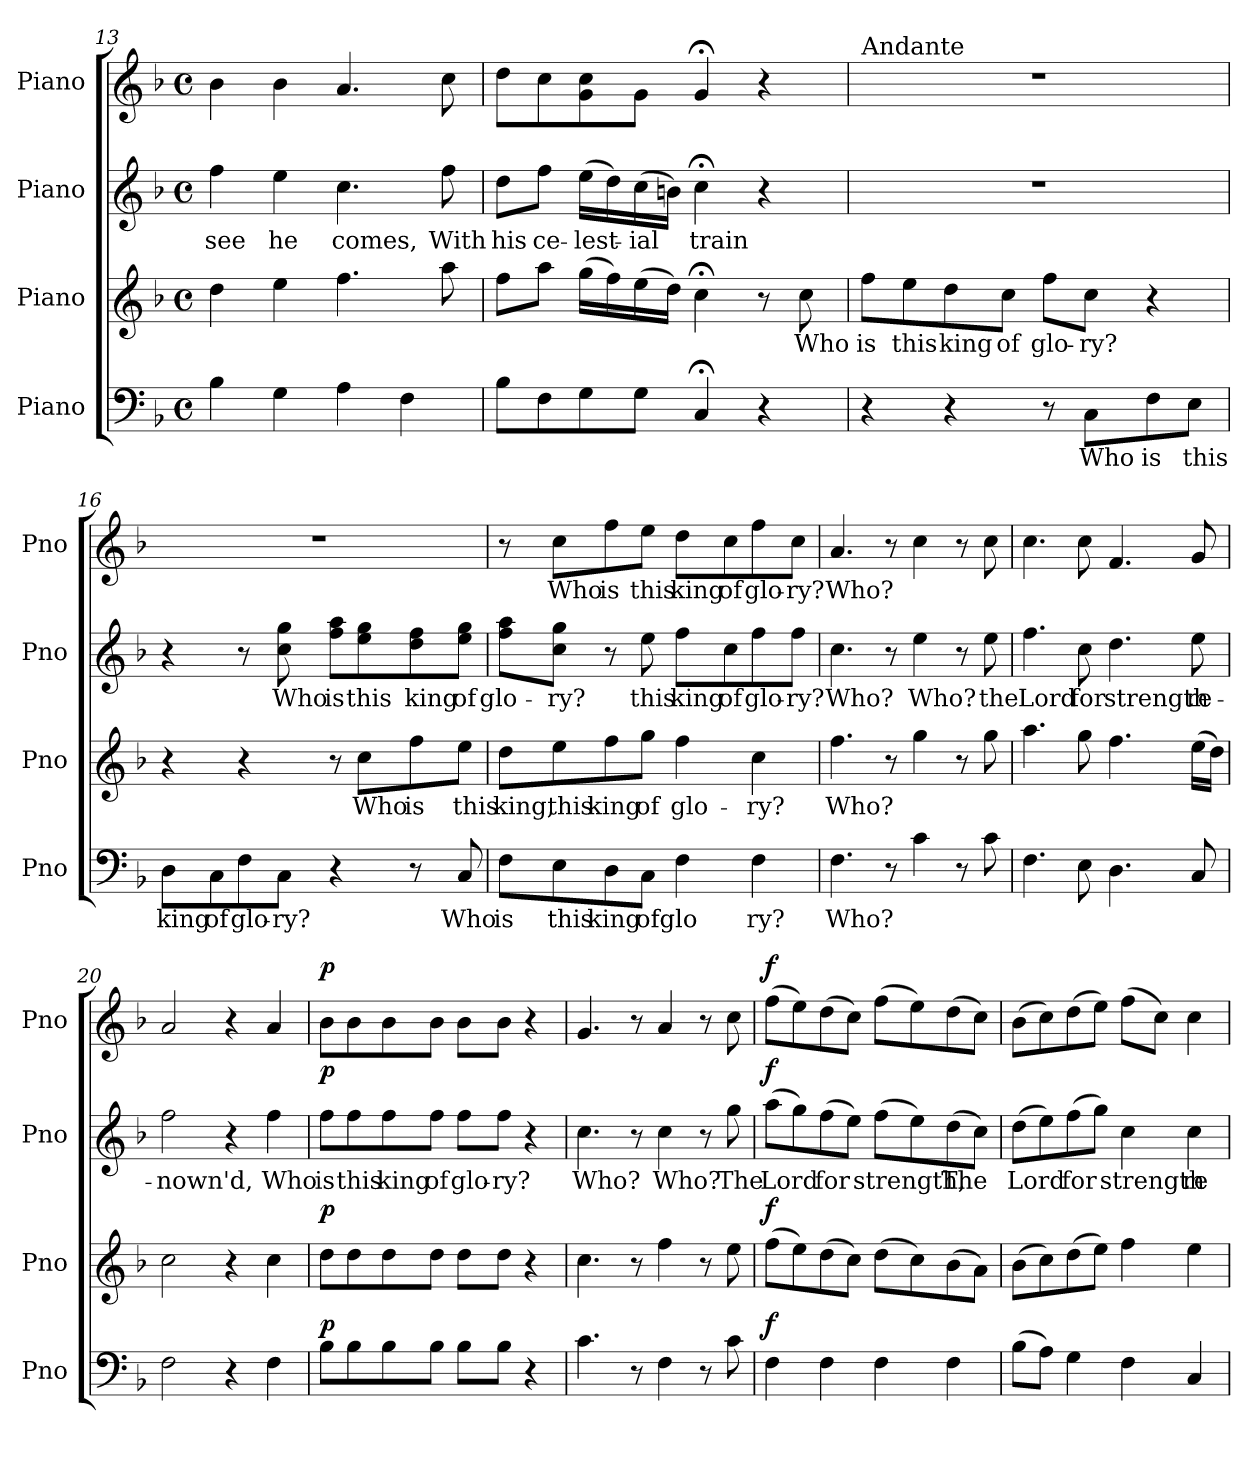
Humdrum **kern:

**kern	**text	**dynam	**kern	**text	**dynam	**kern	**text	**dynam	**kern	**text	**dynam
*part4	*part4	*part4	*part3	*part3	*part3	*part2	*part2	*part2	*part1	*part1	*part1
*staff4	*staff4	*staff4	*staff3	*staff3	*staff3	*staff2	*staff2	*staff2	*staff1	*staff1	*staff1
*I"Piano	*	*	*I"Piano	*	*	*I"Piano	*	*	*I"Piano	*	*
*I'Pno	*	*	*I'Pno	*	*	*I'Pno	*	*	*I'Pno	*	*
*clefF4	*	*	*clefG2	*	*	*clefG2	*	*	*clefG2	*	*
*k[b-]	*	*	*k[b-]	*	*	*k[b-]	*	*	*k[b-]	*	*
*M4/4	*	*	*M4/4	*	*	*M4/4	*	*	*M4/4	*	*
*met(c)	*	*	*met(c)	*	*	*met(c)	*	*	*met(c)	*	*
=13	=13	=13	=13	=13	=13	=13	=13	=13	=13	=13	=13
!	!	!	!	!	!	!	!LO:LY:b	!	!	!	!
4B-\	.	.	4dd\	.	.	4ff\	see	.	4b-\	.	.
!	!	!	!	!	!	!	!LO:LY:b	!	!	!	!
4G\	.	.	4ee\	.	.	4ee\	he	.	4b-\	.	.
!	!	!	!	!	!	!	!LO:LY:b	!	!	!	!
4A\	.	.	4.ff\	.	.	4.cc\	comes,	.	4.a/	.	.
4F\	.	.	.	.	.	.	.	.	.	.	.
!	!	!	!	!	!	!	!LO:LY:b	!	!	!	!
.	.	.	8aa\	.	.	8ff\	With	.	8cc\	.	.
!!LO:LB:g=z
=14	=14	=14	=14	=14	=14	=14	=14	=14	=14	=14	=14
!	!	!	!	!	!	!	!LO:LY:b	!	!	!	!
8B-\L	.	.	8ff\L	.	.	8dd\L	his	.	8dd\L	.	.
!	!	!	!	!	!	!	!LO:LY:b	!	!	!	!
8F\	.	.	8aa\J	.	.	8ff\J	ce-	.	8cc\	.	.
!	!	!	!	!	!	!	!LO:LY:b	!	!	!	!
8G\	.	.	(>16gg\LL	.	.	(>16ee\LL	-lest-	.	8g\ 8cc\	.	.
.	.	.	16ff\)	.	.	16dd\)	.	.	.	.	.
!	!	!	!	!	!	!	!LO:LY:b	!	!	!	!
8G\J	.	.	(>16ee\	.	.	(>16cc\	-ial	.	8g\J	.	.
.	.	.	16dd\JJ)	.	.	16bn\JJ)	.	.	.	.	.
!	!	!	!	!	!	!	!LO:LY:b	!	!	!	!
4C;</	.	.	4cc;<\	.	.	4cc;<\	train	.	4g;</	.	.
4r	.	.	8r	.	.	4r	.	.	4r	.	.
!	!	!	!	!LO:LY:b	!	!	!	!	!	!	!
.	.	.	8cc\	Who	.	.	.	.	.	.	.
=15	=15	=15	=15	=15	=15	=15	=15	=15	=15	=15	=15
!	!	!	!	!	!	!	!	!	!LO:TX:a:t=Andante	!	!
!	!	!	!	!LO:LY:b	!	!	!	!	!	!	!
4r	.	.	8ff\L	is	.	1r	.	.	1r	.	.
!	!	!	!	!LO:LY:b	!	!	!	!	!	!	!
.	.	.	8ee\	this	.	.	.	.	.	.	.
!	!	!	!	!LO:LY:b	!	!	!	!	!	!	!
4r	.	.	8dd\	king	.	.	.	.	.	.	.
!	!	!	!	!LO:LY:b	!	!	!	!	!	!	!
.	.	.	8cc\J	of	.	.	.	.	.	.	.
!	!	!	!	!LO:LY:b	!	!	!	!	!	!	!
8r	.	.	8ff\L	glo-	.	.	.	.	.	.	.
!	!LO:LY:b	!	!	!LO:LY:b	!	!	!	!	!	!	!
8C\L	Who	.	8cc\J	-ry?	.	.	.	.	.	.	.
!	!LO:LY:b	!	!	!	!	!	!	!	!	!	!
8F\	is	.	4r	.	.	.	.	.	.	.	.
!	!LO:LY:b	!	!	!	!	!	!	!	!	!	!
8E\J	this	.	.	.	.	.	.	.	.	.	.
=16	=16	=16	=16	=16	=16	=16	=16	=16	=16	=16	=16
!	!LO:LY:b	!	!	!	!	!	!	!	!	!	!
8D\L	king	.	4r	.	.	4r	.	.	1r	.	.
!	!LO:LY:b	!	!	!	!	!	!	!	!	!	!
8C\	of	.	.	.	.	.	.	.	.	.	.
!	!LO:LY:b	!	!	!	!	!	!	!	!	!	!
8F\	glo-	.	4r	.	.	8r	.	.	.	.	.
!	!LO:LY:b	!	!	!	!	!	!LO:LY:b	!	!	!	!
8C\J	-ry?	.	.	.	.	8cc\ 8gg\	Who	.	.	.	.
!	!	!	!	!	!	!	!LO:LY:b	!	!	!	!
4r	.	.	8r	.	.	8ff\ 8aa\L	is	.	.	.	.
!	!	!	!	!LO:LY:b	!	!	!LO:LY:b	!	!	!	!
.	.	.	8cc\L	Who	.	8ee\ 8gg\	this	.	.	.	.
!	!	!	!	!LO:LY:b	!	!	!LO:LY:b	!	!	!	!
8r	.	.	8ff\	is	.	8dd\ 8ff\	king	.	.	.	.
!	!LO:LY:b	!	!	!LO:LY:b	!	!	!LO:LY:b	!	!	!	!
8C/	Who	.	8ee\J	this	.	8ee\ 8gg\J	of	.	.	.	.
!!LO:LB:g=z
=17	=17	=17	=17	=17	=17	=17	=17	=17	=17	=17	=17
!	!LO:LY:b	!	!	!LO:LY:b	!	!	!LO:LY:b	!	!	!	!
8F\L	is	.	8dd\L	king,	.	8ff\ 8aa\L	glo-	.	8r	.	.
!	!LO:LY:b	!	!	!LO:LY:b	!	!	!LO:LY:b	!	!	!LO:LY:b	!
8E\	this	.	8ee\	this	.	8cc\ 8gg\J	-ry?	.	8cc\L	Who	.
!	!LO:LY:b	!	!	!LO:LY:b	!	!	!	!	!	!LO:LY:b	!
8D\	king	.	8ff\	king	.	8r	.	.	8ff\	is	.
!	!LO:LY:b	!	!	!LO:LY:b	!	!	!LO:LY:b	!	!	!LO:LY:b	!
8C\J	ofglo	.	8gg\J	of	.	8ee\	this	.	8ee\J	this	.
!	!	!	!	!LO:LY:b	!	!	!LO:LY:b	!	!	!LO:LY:b	!
4F\	.	.	4ff\	glo-	.	8ff\L	king	.	8dd\L	king	.
!	!	!	!	!	!	!	!LO:LY:b	!	!	!LO:LY:b	!
.	.	.	.	.	.	8cc\	of	.	8cc\	of	.
!	!LO:LY:b	!	!	!LO:LY:b	!	!	!LO:LY:b	!	!	!LO:LY:b	!
4F\	ry?	.	4cc\	-ry?	.	8ff\	glo-	.	8ff\	glo-	.
!	!	!	!	!	!	!	!LO:LY:b	!	!	!LO:LY:b	!
.	.	.	.	.	.	8ff\J	-ry?	.	8cc\J	-ry?	.
=18	=18	=18	=18	=18	=18	=18	=18	=18	=18	=18	=18
!	!LO:LY:b	!	!	!LO:LY:b	!	!	!LO:LY:b	!	!	!LO:LY:b	!
4.F\	Who?	.	4.ff\	Who?	.	4.cc\	Who?	.	4.a/	Who?	.
8r	.	.	8r	.	.	8r	.	.	8r	.	.
!	!	!	!	!	!	!	!LO:LY:b	!	!	!	!
4c\	.	.	4gg\	.	.	4ee\	Who?	.	4cc\	.	.
8r	.	.	8r	.	.	8r	.	.	8r	.	.
!	!	!	!	!	!	!	!LO:LY:b	!	!	!	!
8c\	.	.	8gg\	.	.	8ee\	the	.	8cc\	.	.
=19	=19	=19	=19	=19	=19	=19	=19	=19	=19	=19	=19
!	!	!	!	!	!	!	!LO:LY:b	!	!	!	!
4.F\	.	.	4.aa\	.	.	4.ff\	Lord	.	4.cc\	.	.
!	!	!	!	!	!	!	!LO:LY:b	!	!	!	!
8E\	.	.	8gg\	.	.	8cc\	for	.	8cc\	.	.
!	!	!	!	!	!	!	!LO:LY:b	!	!	!	!
4.D\	.	.	4.ff\	.	.	4.dd\	strength	.	4.f/	.	.
!	!	!	!	!	!	!	!LO:LY:b	!	!	!	!
8C/	.	.	(>16ee\LL	.	.	8ee\	re-	.	8g/	.	.
.	.	.	16dd\JJ)	.	.	.	.	.	.	.	.
=20	=20	=20	=20	=20	=20	=20	=20	=20	=20	=20	=20
!	!	!	!	!	!	!	!LO:LY:b	!	!	!	!
2F\	.	.	2cc\	.	.	2ff\	-nown'd,	.	2a/	.	.
4r	.	.	4r	.	.	4r	.	.	4r	.	.
!	!	!	!	!	!	!	!LO:LY:b	!	!	!	!
4F\	.	.	4cc\	.	.	4ff\	Who	.	4a/	.	.
!!LO:LB:g=z
=21	=21	=21	=21	=21	=21	=21	=21	=21	=21	=21	=21
!	!	!LO:DY:b	!	!	!LO:DY:b	!	!LO:LY:b	!LO:DY:b	!	!	!LO:DY:b
8B-\L	.	p	8dd\L	.	p	8ff\L	is	p	8b-\L	.	p
!	!	!	!	!	!	!	!LO:LY:b	!	!	!	!
8B-\	.	.	8dd\	.	.	8ff\	this	.	8b-\	.	.
!	!	!	!	!	!	!	!LO:LY:b	!	!	!	!
8B-\	.	.	8dd\	.	.	8ff\	king	.	8b-\	.	.
!	!	!	!	!	!	!	!LO:LY:b	!	!	!	!
8B-\J	.	.	8dd\J	.	.	8ff\J	of	.	8b-\J	.	.
!	!	!	!	!	!	!	!LO:LY:b	!	!	!	!
8B-\L	.	.	8dd\L	.	.	8ff\L	glo-	.	8b-\L	.	.
!	!	!	!	!	!	!	!LO:LY:b	!	!	!	!
8B-\J	.	.	8dd\J	.	.	8ff\J	-ry?	.	8b-\J	.	.
4r	.	.	4r	.	.	4r	.	.	4r	.	.
=22	=22	=22	=22	=22	=22	=22	=22	=22	=22	=22	=22
!	!	!	!	!	!	!	!LO:LY:b	!	!	!	!
4.c\	.	.	4.cc\	.	.	4.cc\	Who?	.	4.g/	.	.
8r	.	.	8r	.	.	8r	.	.	8r	.	.
!	!	!	!	!	!	!	!LO:LY:b	!	!	!	!
4F\	.	.	4ff\	.	.	4cc\	Who?	.	4a/	.	.
8r	.	.	8r	.	.	8r	.	.	8r	.	.
!	!	!	!	!	!	!	!LO:LY:b	!	!	!	!
8c\	.	.	8ee\	.	.	8gg\	The	.	8cc\	.	.
=23	=23	=23	=23	=23	=23	=23	=23	=23	=23	=23	=23
!	!	!LO:DY:b	!	!	!LO:DY:b	!	!LO:LY:b	!LO:DY:b	!	!	!LO:DY:b
4F\	.	f	(>8ff\L	.	f	(>8aa\L	Lord	f	(>8ff\L	.	f
.	.	.	8ee\)	.	.	8gg\)	.	.	8ee\)	.	.
!	!	!	!	!	!	!	!LO:LY:b	!	!	!	!
4F\	.	.	(>8dd\	.	.	(>8ff\	for	.	(>8dd\	.	.
.	.	.	8cc\J)	.	.	8ee\J)	.	.	8cc\J)	.	.
!	!	!	!	!	!	!	!LO:LY:b	!	!	!	!
4F\	.	.	(>8dd\L	.	.	(>8ff\L	strength,	.	(>8ff\L	.	.
.	.	.	8cc\)	.	.	8ee\)	.	.	8ee\)	.	.
!	!	!	!	!	!	!	!LO:LY:b	!	!	!	!
4F\	.	.	(>8b-\	.	.	(>8dd\	The	.	(>8dd\	.	.
.	.	.	8a\J)	.	.	8cc\J)	.	.	8cc\J)	.	.
=24	=24	=24	=24	=24	=24	=24	=24	=24	=24	=24	=24
!	!	!	!	!	!	!	!LO:LY:b	!	!	!	!
(>8B-\L	.	.	(>8b-\L	.	.	(>8dd\L	Lord	.	(>8b-\L	.	.
8A\J)	.	.	8cc\)	.	.	8ee\)	.	.	8cc\)	.	.
!	!	!	!	!	!	!	!LO:LY:b	!	!	!	!
4G\	.	.	(>8dd\	.	.	(>8ff\	for	.	(>8dd\	.	.
.	.	.	8ee\J)	.	.	8gg\J)	.	.	8ee\J)	.	.
!	!	!	!	!	!	!	!LO:LY:b	!	!	!	!
4F\	.	.	4ff\	.	.	4cc\	strength	.	(>8ff\L	.	.
.	.	.	.	.	.	.	.	.	8cc\J)	.	.
!	!	!	!	!	!	!	!LO:LY:b	!	!	!	!
4C/	.	.	4ee\	.	.	4cc\	re-	.	4cc\	.	.
=	=	=	=	=	=	=	=	=	=	=	=
*-	*-	*-	*-	*-	*-	*-	*-	*-	*-	*-	*-
